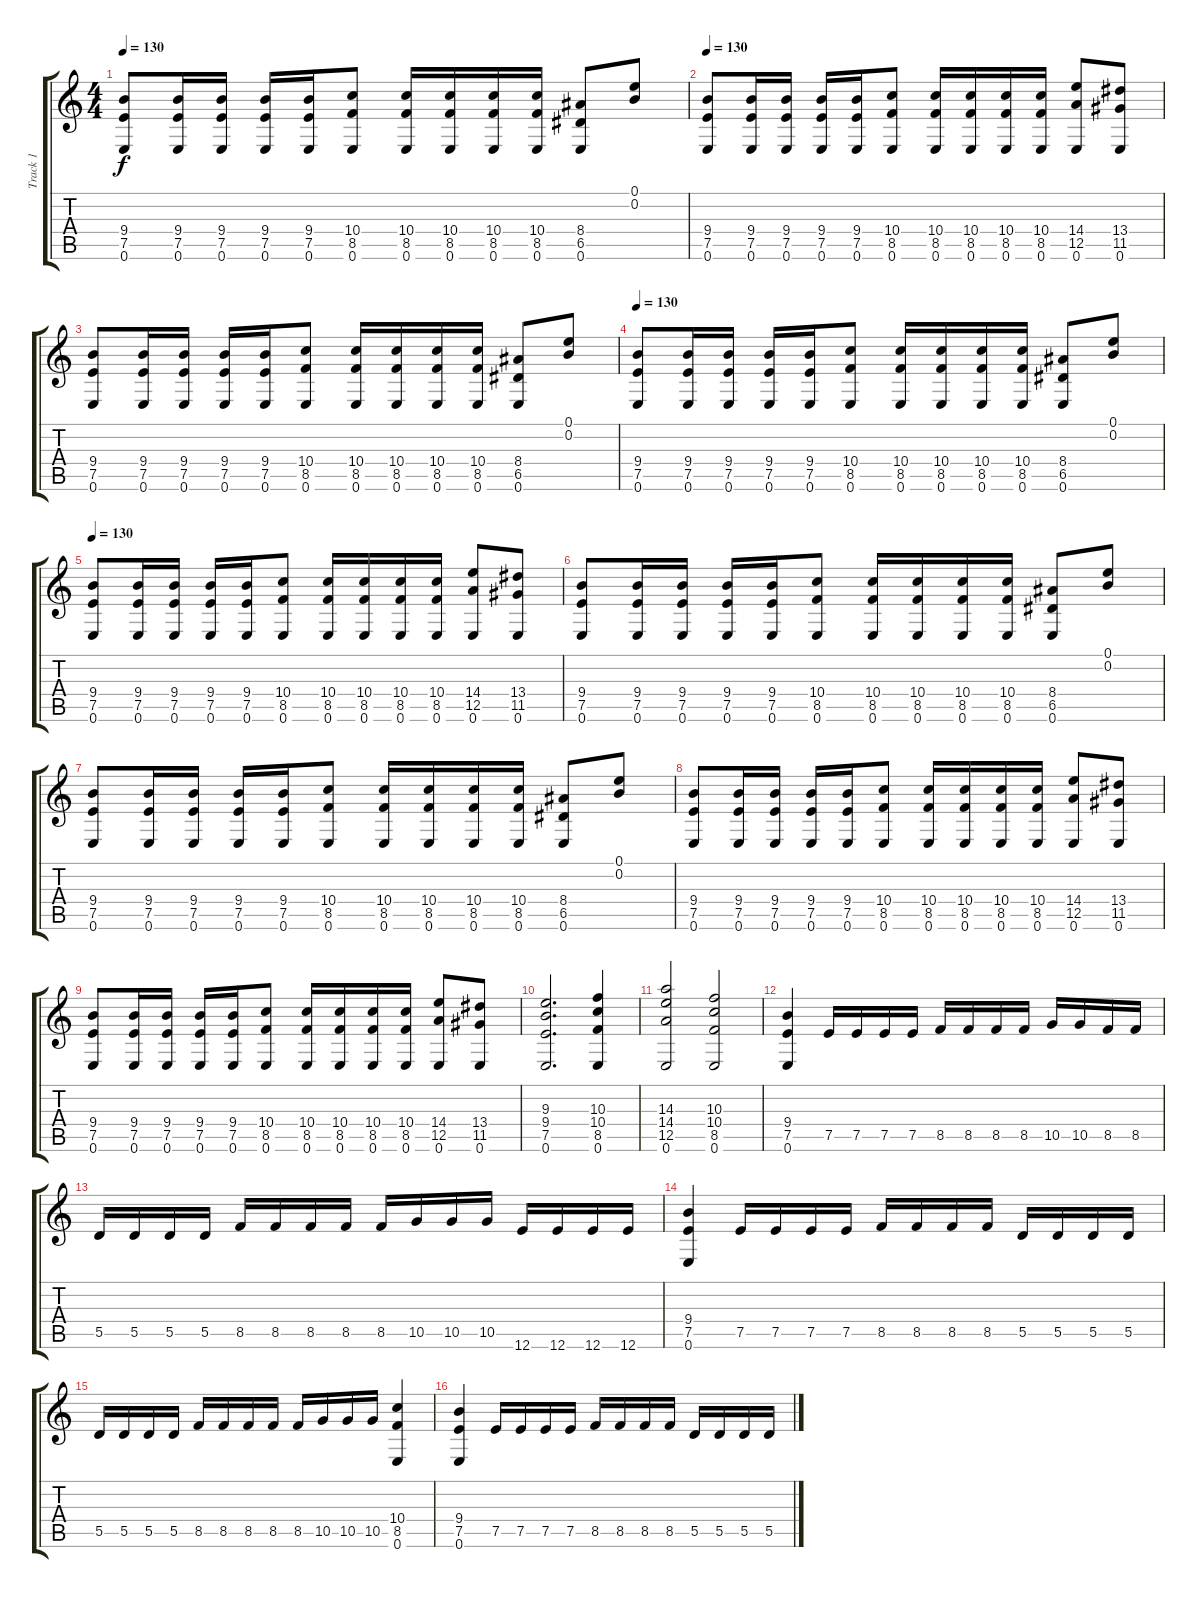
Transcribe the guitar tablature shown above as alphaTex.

\track ("Track 1" "Track 1") {instrument distortionguitar}
\staff {score tabs}
\tuning (E4 B3 G3 D3 A2 E2) {hide}
\ts (4 4)
\tempo 130
\clef g2
\ks c
(9.4 7.5 0.6).8{dy f} (9.4 7.5 0.6).16 (9.4 7.5 0.6).16 (9.4 7.5 0.6).16 (9.4 7.5 0.6).16 (10.4 8.5 0.6).8 (10.4 8.5 0.6).16 (10.4 8.5 0.6).16 (10.4 8.5 0.6).16 (10.4 8.5 0.6).16 (8.4 6.5 0.6).8 (0.1 0.2).8 |
\tempo 130
(9.4 7.5 0.6).8 (9.4 7.5 0.6).16 (9.4 7.5 0.6).16 (9.4 7.5 0.6).16 (9.4 7.5 0.6).16 (10.4 8.5 0.6).8 (10.4 8.5 0.6).16 (10.4 8.5 0.6).16 (10.4 8.5 0.6).16 (10.4 8.5 0.6).16 (14.4 12.5 0.6).8 (13.4 11.5 0.6).8 |
(9.4 7.5 0.6).8 (9.4 7.5 0.6).16 (9.4 7.5 0.6).16 (9.4 7.5 0.6).16 (9.4 7.5 0.6).16 (10.4 8.5 0.6).8 (10.4 8.5 0.6).16 (10.4 8.5 0.6).16 (10.4 8.5 0.6).16 (10.4 8.5 0.6).16 (8.4 6.5 0.6).8 (0.1 0.2).8 |
\tempo 130
(9.4 7.5 0.6).8 (9.4 7.5 0.6).16 (9.4 7.5 0.6).16 (9.4 7.5 0.6).16 (9.4 7.5 0.6).16 (10.4 8.5 0.6).8 (10.4 8.5 0.6).16 (10.4 8.5 0.6).16 (10.4 8.5 0.6).16 (10.4 8.5 0.6).16 (8.4 6.5 0.6).8 (0.1 0.2).8 |
\tempo 130
(9.4 7.5 0.6).8 (9.4 7.5 0.6).16 (9.4 7.5 0.6).16 (9.4 7.5 0.6).16 (9.4 7.5 0.6).16 (10.4 8.5 0.6).8 (10.4 8.5 0.6).16 (10.4 8.5 0.6).16 (10.4 8.5 0.6).16 (10.4 8.5 0.6).16 (14.4 12.5 0.6).8 (13.4 11.5 0.6).8 |
(9.4 7.5 0.6).8 (9.4 7.5 0.6).16 (9.4 7.5 0.6).16 (9.4 7.5 0.6).16 (9.4 7.5 0.6).16 (10.4 8.5 0.6).8 (10.4 8.5 0.6).16 (10.4 8.5 0.6).16 (10.4 8.5 0.6).16 (10.4 8.5 0.6).16 (8.4 6.5 0.6).8 (0.1 0.2).8 |
(9.4 7.5 0.6).8 (9.4 7.5 0.6).16 (9.4 7.5 0.6).16 (9.4 7.5 0.6).16 (9.4 7.5 0.6).16 (10.4 8.5 0.6).8 (10.4 8.5 0.6).16 (10.4 8.5 0.6).16 (10.4 8.5 0.6).16 (10.4 8.5 0.6).16 (8.4 6.5 0.6).8 (0.1 0.2).8 |
(9.4 7.5 0.6).8 (9.4 7.5 0.6).16 (9.4 7.5 0.6).16 (9.4 7.5 0.6).16 (9.4 7.5 0.6).16 (10.4 8.5 0.6).8 (10.4 8.5 0.6).16 (10.4 8.5 0.6).16 (10.4 8.5 0.6).16 (10.4 8.5 0.6).16 (14.4 12.5 0.6).8 (13.4 11.5 0.6).8 |
(9.4 7.5 0.6).8 (9.4 7.5 0.6).16 (9.4 7.5 0.6).16 (9.4 7.5 0.6).16 (9.4 7.5 0.6).16 (10.4 8.5 0.6).8 (10.4 8.5 0.6).16 (10.4 8.5 0.6).16 (10.4 8.5 0.6).16 (10.4 8.5 0.6).16 (14.4 12.5 0.6).8 (13.4 11.5 0.6).8 |
(9.3 9.4 7.5 0.6).2{d} (10.3 10.4 8.5 0.6).4 |
(14.3 14.4 12.5 0.6).2 (10.3 10.4 8.5 0.6).2 |
(9.4 7.5 0.6).4 7.5.16 7.5.16 7.5.16 7.5.16 8.5.16 8.5.16 8.5.16 8.5.16 10.5.16 10.5.16 8.5.16 8.5.16 |
5.5.16 5.5.16 5.5.16 5.5.16 8.5.16 8.5.16 8.5.16 8.5.16 8.5.16 10.5.16 10.5.16 10.5.16 12.6.16 12.6.16 12.6.16 12.6.16 |
(9.4 7.5 0.6).4 7.5.16 7.5.16 7.5.16 7.5.16 8.5.16 8.5.16 8.5.16 8.5.16 5.5.16 5.5.16 5.5.16 5.5.16 |
5.5.16 5.5.16 5.5.16 5.5.16 8.5.16 8.5.16 8.5.16 8.5.16 8.5.16 10.5.16 10.5.16 10.5.16 (10.4 8.5 0.6).4 |
(9.4 7.5 0.6).4 7.5.16 7.5.16 7.5.16 7.5.16 8.5.16 8.5.16 8.5.16 8.5.16 5.5.16 5.5.16 5.5.16 5.5.16
